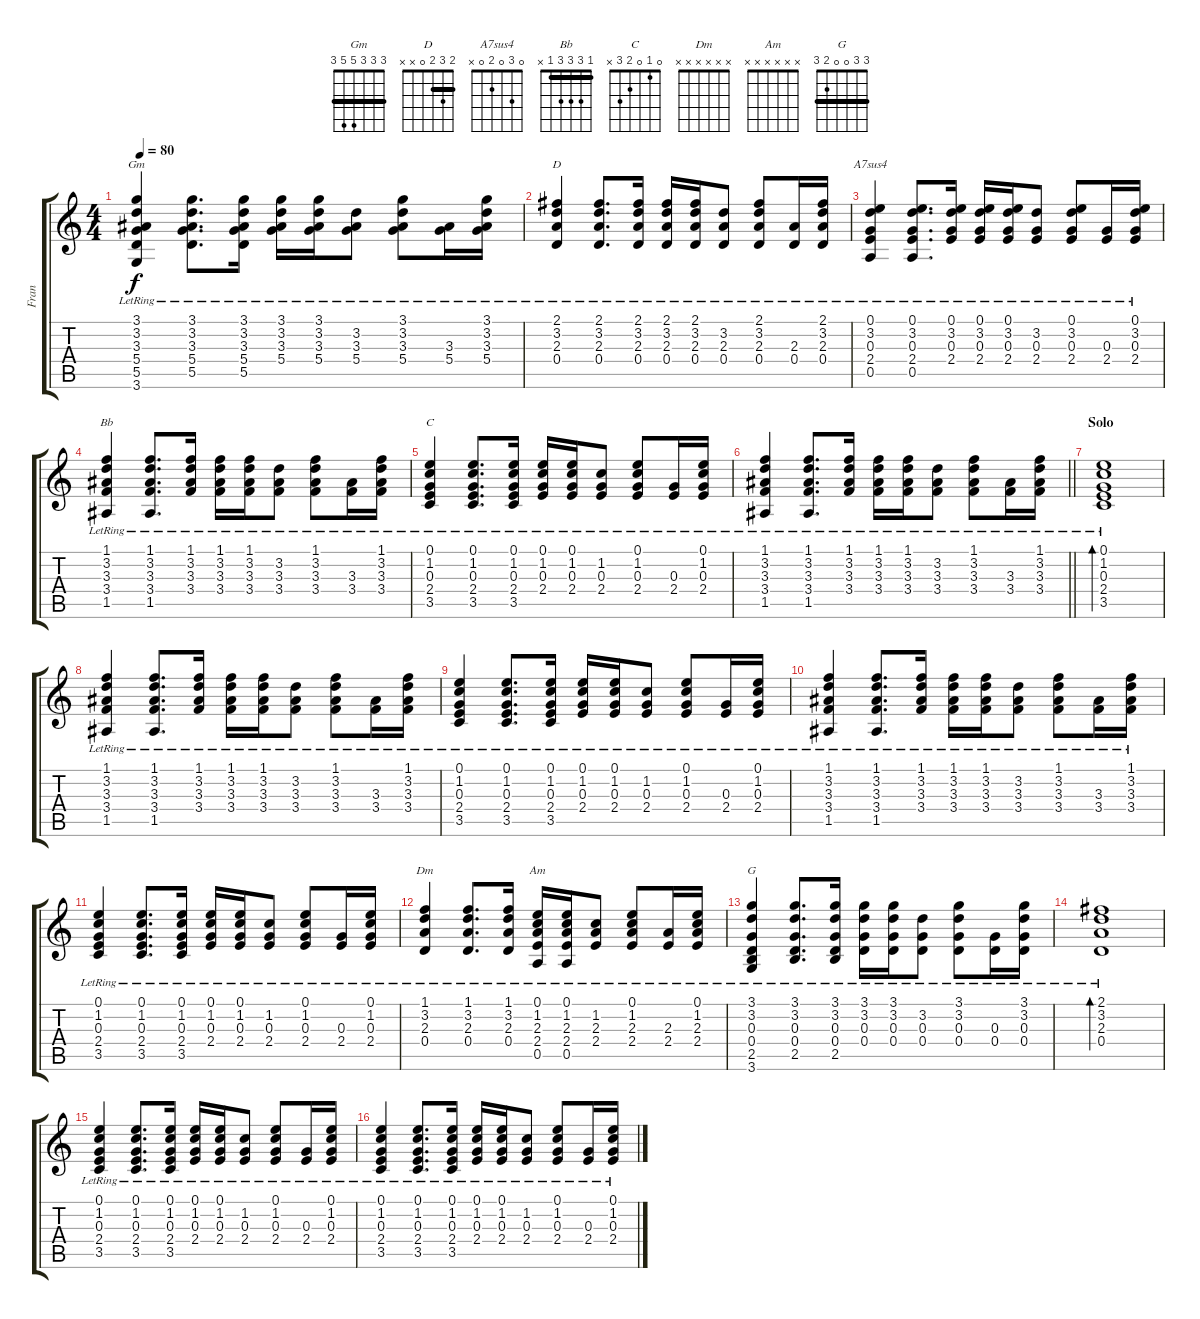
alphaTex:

\track ("Fran" "Fran") {instrument acousticguitarsteel}
\staff {score tabs}
\tuning (E4 B3 G3 D3 A2 E2) {hide}
\chord ("Gm" 3 3 3 5 5 3) {barre 3}
\chord ("D" 2 3 2 0 x x) {barre 2}
\chord ("A7sus4" 0 3 0 2 0 x)
\chord ("Bb" 1 3 3 3 1 x) {barre 1}
\chord ("C" 0 1 0 2 3 x)
\chord ("Dm" x x x x x x)
\chord ("Am" x x x x x x)
\chord ("G" 3 3 0 0 2 3) {barre 3}
\ts (4 4)
\tempo 80
\clef g2
\ks c
(3.1{lr} 3.2{lr} 3.3{lr} 5.4{lr} 5.5{lr} 3.6{lr}).4{ch "Gm" dy f} (3.1{lr} 3.2{lr} 3.3{lr} 5.4{lr} 5.5{lr}).8{d} (3.1{lr} 3.2{lr} 3.3{lr} 5.4{lr} 5.5{lr}).16 (3.1{lr} 3.2{lr} 3.3{lr} 5.4{lr}).16 (3.1{lr} 3.2{lr} 3.3{lr} 5.4{lr}).16 (3.2{lr} 3.3{lr} 5.4{lr}).8 (3.1{lr} 3.2{lr} 3.3{lr} 5.4{lr}).8 (3.3{lr} 5.4{lr}).16 (3.1{lr} 3.2{lr} 3.3{lr} 5.4{lr}).16 |
(2.1{lr} 3.2{lr} 2.3{lr} 0.4{lr}).4{ch "D"} (2.1{lr} 3.2{lr} 2.3{lr} 0.4{lr}).8{d} (2.1{lr} 3.2{lr} 2.3{lr} 0.4{lr}).16 (2.1{lr} 3.2{lr} 2.3{lr} 0.4{lr}).16 (2.1{lr} 3.2{lr} 2.3{lr} 0.4{lr}).16 (3.2{lr} 2.3{lr} 0.4{lr}).8 (2.1{lr} 3.2{lr} 2.3{lr} 0.4{lr}).8 (2.3{lr} 0.4{lr}).16 (2.1{lr} 3.2{lr} 2.3{lr} 0.4{lr}).16 |
(0.1{lr} 3.2{lr} 0.3{lr} 2.4{lr} 0.5{lr}).4{ch "A7sus4"} (0.1{lr} 3.2{lr} 0.3{lr} 2.4{lr} 0.5{lr}).8{d} (0.1{lr} 3.2{lr} 0.3{lr} 2.4{lr}).16 (0.1{lr} 3.2{lr} 0.3{lr} 2.4{lr}).16 (0.1{lr} 3.2{lr} 0.3{lr} 2.4{lr}).16 (3.2{lr} 0.3{lr} 2.4{lr}).8 (0.1{lr} 3.2{lr} 0.3{lr} 2.4{lr}).8 (0.3{lr} 2.4{lr}).16 (0.1{lr} 3.2{lr} 0.3{lr} 2.4{lr}).16 |
(1.1{lr} 3.2{lr} 3.3{lr} 3.4{lr} 1.5{lr}).4{ch "Bb"} (1.1{lr} 3.2{lr} 3.3{lr} 3.4{lr} 1.5{lr}).8{d} (1.1{lr} 3.2{lr} 3.3{lr} 3.4{lr}).16 (1.1{lr} 3.2{lr} 3.3{lr} 3.4{lr}).16 (1.1{lr} 3.2{lr} 3.3{lr} 3.4{lr}).16 (3.2{lr} 3.3{lr} 3.4{lr}).8 (1.1{lr} 3.2{lr} 3.3{lr} 3.4{lr}).8 (3.3{lr} 3.4{lr}).16 (1.1{lr} 3.2{lr} 3.3{lr} 3.4{lr}).16 |
(0.1{lr} 1.2{lr} 0.3{lr} 2.4{lr} 3.5{lr}).4{ch "C"} (0.1{lr} 1.2{lr} 0.3{lr} 2.4{lr} 3.5{lr}).8{d} (0.1{lr} 1.2{lr} 0.3{lr} 2.4{lr} 3.5{lr}).16 (0.1{lr} 1.2{lr} 0.3{lr} 2.4{lr}).16 (0.1{lr} 1.2{lr} 0.3{lr} 2.4{lr}).16 (1.2{lr} 0.3{lr} 2.4{lr}).8 (0.1{lr} 1.2{lr} 0.3{lr} 2.4{lr}).8 (0.3{lr} 2.4{lr}).16 (0.1{lr} 1.2{lr} 0.3{lr} 2.4{lr}).16 |
\barLineRight lightlight
(1.1{lr} 3.2{lr} 3.3{lr} 3.4{lr} 1.5{lr}).4 (1.1{lr} 3.2{lr} 3.3{lr} 3.4{lr} 1.5{lr}).8{d} (1.1{lr} 3.2{lr} 3.3{lr} 3.4{lr}).16 (1.1{lr} 3.2{lr} 3.3{lr} 3.4{lr}).16 (1.1{lr} 3.2{lr} 3.3{lr} 3.4{lr}).16 (3.2{lr} 3.3{lr} 3.4{lr}).8 (1.1{lr} 3.2{lr} 3.3{lr} 3.4{lr}).8 (3.3{lr} 3.4{lr}).16 (1.1{lr} 3.2{lr} 3.3{lr} 3.4{lr}).16 |
\section ("" "Solo")
(0.1{lr} 1.2{lr} 0.3{lr} 2.4{lr} 3.5{lr}).1{bd 60} |
(1.1{lr} 3.2{lr} 3.3{lr} 3.4{lr} 1.5{lr}).4{volume 12} (1.1{lr} 3.2{lr} 3.3{lr} 3.4{lr} 1.5{lr}).8{d} (1.1{lr} 3.2{lr} 3.3{lr} 3.4{lr}).16 (1.1{lr} 3.2{lr} 3.3{lr} 3.4{lr}).16 (1.1{lr} 3.2{lr} 3.3{lr} 3.4{lr}).16 (3.2{lr} 3.3{lr} 3.4{lr}).8 (1.1{lr} 3.2{lr} 3.3{lr} 3.4{lr}).8 (3.3{lr} 3.4{lr}).16 (1.1{lr} 3.2{lr} 3.3{lr} 3.4{lr}).16 |
(0.1{lr} 1.2{lr} 0.3{lr} 2.4{lr} 3.5{lr}).4 (0.1{lr} 1.2{lr} 0.3{lr} 2.4{lr} 3.5{lr}).8{d} (0.1{lr} 1.2{lr} 0.3{lr} 2.4{lr} 3.5{lr}).16 (0.1{lr} 1.2{lr} 0.3{lr} 2.4{lr}).16 (0.1{lr} 1.2{lr} 0.3{lr} 2.4{lr}).16 (1.2{lr} 0.3{lr} 2.4{lr}).8 (0.1{lr} 1.2{lr} 0.3{lr} 2.4{lr}).8 (0.3{lr} 2.4{lr}).16 (0.1{lr} 1.2{lr} 0.3{lr} 2.4{lr}).16 |
(1.1{lr} 3.2{lr} 3.3{lr} 3.4{lr} 1.5{lr}).4 (1.1{lr} 3.2{lr} 3.3{lr} 3.4{lr} 1.5{lr}).8{d} (1.1{lr} 3.2{lr} 3.3{lr} 3.4{lr}).16 (1.1{lr} 3.2{lr} 3.3{lr} 3.4{lr}).16 (1.1{lr} 3.2{lr} 3.3{lr} 3.4{lr}).16 (3.2{lr} 3.3{lr} 3.4{lr}).8 (1.1{lr} 3.2{lr} 3.3{lr} 3.4{lr}).8 (3.3{lr} 3.4{lr}).16 (1.1{lr} 3.2{lr} 3.3{lr} 3.4{lr}).16 |
(0.1{lr} 1.2{lr} 0.3{lr} 2.4{lr} 3.5{lr}).4 (0.1{lr} 1.2{lr} 0.3{lr} 2.4{lr} 3.5{lr}).8{d} (0.1{lr} 1.2{lr} 0.3{lr} 2.4{lr} 3.5{lr}).16 (0.1{lr} 1.2{lr} 0.3{lr} 2.4{lr}).16 (0.1{lr} 1.2{lr} 0.3{lr} 2.4{lr}).16 (1.2{lr} 0.3{lr} 2.4{lr}).8 (0.1{lr} 1.2{lr} 0.3{lr} 2.4{lr}).8 (0.3{lr} 2.4{lr}).16 (0.1{lr} 1.2{lr} 0.3{lr} 2.4{lr}).16 |
(1.1{lr} 3.2{lr} 2.3{lr} 0.4{lr}).4{ch "Dm"} (1.1{lr} 3.2{lr} 2.3{lr} 0.4{lr}).8{d} (1.1{lr} 3.2{lr} 2.3{lr} 0.4{lr}).16 (0.1{lr} 1.2{lr} 2.3{lr} 2.4{lr} 0.5{lr}).16{ch "Am"} (0.1{lr} 1.2{lr} 2.3{lr} 2.4{lr} 0.5{lr}).16 (1.2{lr} 2.3{lr} 2.4{lr}).8 (0.1{lr} 1.2{lr} 2.3{lr} 2.4{lr}).8 (2.3{lr} 2.4{lr}).16 (0.1{lr} 1.2{lr} 2.3{lr} 2.4{lr}).16 |
(3.1{lr} 3.2{lr} 0.3{lr} 0.4{lr} 2.5{lr} 3.6{lr}).4{ch "G"} (3.1{lr} 3.2{lr} 0.3{lr} 0.4{lr} 2.5{lr}).8{d} (3.1{lr} 3.2{lr} 0.3{lr} 0.4{lr} 2.5{lr}).16 (3.1{lr} 3.2{lr} 0.3{lr} 0.4{lr}).16 (3.1{lr} 3.2{lr} 0.3{lr} 0.4{lr}).16 (3.2{lr} 0.3{lr} 0.4{lr}).8 (3.1{lr} 3.2{lr} 0.3{lr} 0.4{lr}).8 (0.3{lr} 0.4{lr}).16 (3.1{lr} 3.2{lr} 0.3{lr} 0.4{lr}).16 |
(2.1{lr} 3.2{lr} 2.3{lr} 0.4{lr}).1{bd 60 volume 11} |
(0.1{lr} 1.2{lr} 0.3{lr} 2.4{lr} 3.5{lr}).4 (0.1{lr} 1.2{lr} 0.3{lr} 2.4{lr} 3.5{lr}).8{d} (0.1{lr} 1.2{lr} 0.3{lr} 2.4{lr} 3.5{lr}).16 (0.1{lr} 1.2{lr} 0.3{lr} 2.4{lr}).16 (0.1{lr} 1.2{lr} 0.3{lr} 2.4{lr}).16 (1.2{lr} 0.3{lr} 2.4{lr}).8 (0.1{lr} 1.2{lr} 0.3{lr} 2.4{lr}).8 (0.3{lr} 2.4{lr}).16 (0.1{lr} 1.2{lr} 0.3{lr} 2.4{lr}).16 |
(0.1{lr} 1.2{lr} 0.3{lr} 2.4{lr} 3.5{lr}).4 (0.1{lr} 1.2{lr} 0.3{lr} 2.4{lr} 3.5{lr}).8{d} (0.1{lr} 1.2{lr} 0.3{lr} 2.4{lr} 3.5{lr}).16 (0.1{lr} 1.2{lr} 0.3{lr} 2.4{lr}).16 (0.1{lr} 1.2{lr} 0.3{lr} 2.4{lr}).16 (1.2{lr} 0.3{lr} 2.4{lr}).8 (0.1{lr} 1.2{lr} 0.3{lr} 2.4{lr}).8 (0.3{lr} 2.4{lr}).16 (0.1{lr} 1.2{lr} 0.3{lr} 2.4{lr}).16
